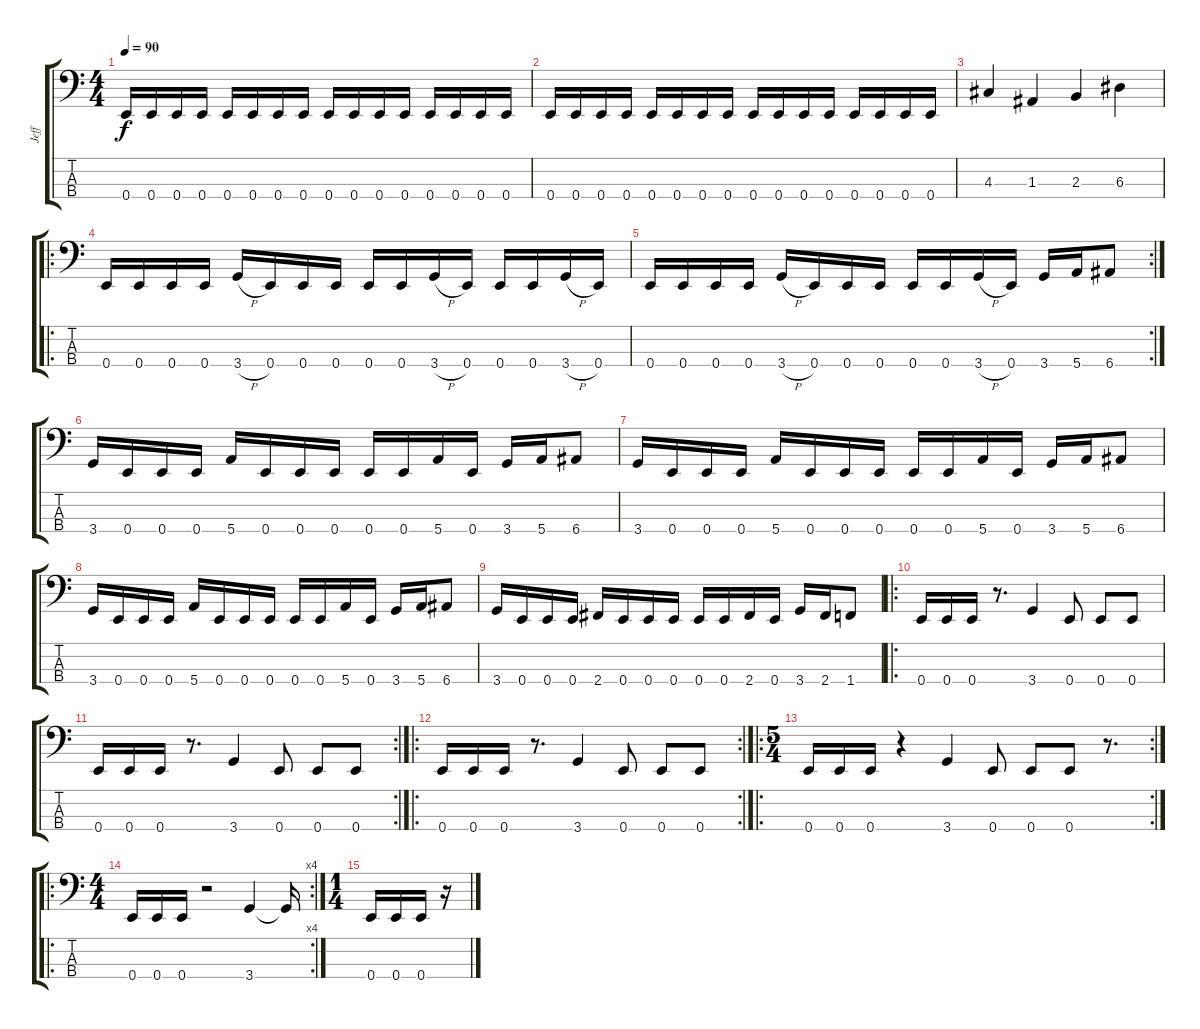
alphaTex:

\track ("Jeff" "Jeff") {instrument electricbasspick}
\staff {score tabs}
\tuning (G2 D2 A1 E1) {hide}
\ts (4 4)
\tempo 90
\clef f4
\ks c
0.4.16{dy f} 0.4.16 0.4.16 0.4.16 0.4.16 0.4.16 0.4.16 0.4.16 0.4.16 0.4.16 0.4.16 0.4.16 0.4.16 0.4.16 0.4.16 0.4.16 |
0.4.16 0.4.16 0.4.16 0.4.16 0.4.16 0.4.16 0.4.16 0.4.16 0.4.16 0.4.16 0.4.16 0.4.16 0.4.16 0.4.16 0.4.16 0.4.16 |
4.3.4 1.3.4 2.3.4 6.3.4 |
\ro
0.4.16 0.4.16 0.4.16 0.4.16 3.4{h}.16 0.4.16 0.4.16 0.4.16 0.4.16 0.4.16 3.4{h}.16 0.4.16 0.4.16 0.4.16 3.4{h}.16 0.4.16 |
\rc 2
0.4.16 0.4.16 0.4.16 0.4.16 3.4{h}.16 0.4.16 0.4.16 0.4.16 0.4.16 0.4.16 3.4{h}.16 0.4.16 3.4.16 5.4.16 6.4.8 |
3.4.16 0.4.16 0.4.16 0.4.16 5.4.16 0.4.16 0.4.16 0.4.16 0.4.16 0.4.16 5.4.16 0.4.16 3.4.16 5.4.16 6.4.8 |
3.4.16 0.4.16 0.4.16 0.4.16 5.4.16 0.4.16 0.4.16 0.4.16 0.4.16 0.4.16 5.4.16 0.4.16 3.4.16 5.4.16 6.4.8 |
3.4.16 0.4.16 0.4.16 0.4.16 5.4.16 0.4.16 0.4.16 0.4.16 0.4.16 0.4.16 5.4.16 0.4.16 3.4.16 5.4.16 6.4.8 |
3.4.16 0.4.16 0.4.16 0.4.16 2.4.16 0.4.16 0.4.16 0.4.16 0.4.16 0.4.16 2.4.16 0.4.16 3.4.16 2.4.16 1.4.8 |
\ro
0.4.16 0.4.16 0.4.16 r.8{d} 3.4.4 0.4.8 0.4.8 0.4.8 |
\rc 2
0.4.16 0.4.16 0.4.16 r.8{d} 3.4.4 0.4.8 0.4.8 0.4.8 |
\ro
\rc 2
0.4.16 0.4.16 0.4.16 r.8{d} 3.4.4 0.4.8 0.4.8 0.4.8 |
\ro
\rc 2
\ts (5 4)
0.4.16 0.4.16 0.4.16 r.4 3.4.4 0.4.8 0.4.8 0.4.8 r.8{d} |
\ro
\rc 4
\ts (4 4)
0.4.16 0.4.16 0.4.16 r.2 3.4.4 3.4{t}.16 |
\ts (1 4)
0.4.16 0.4.16 0.4.16 r.16
